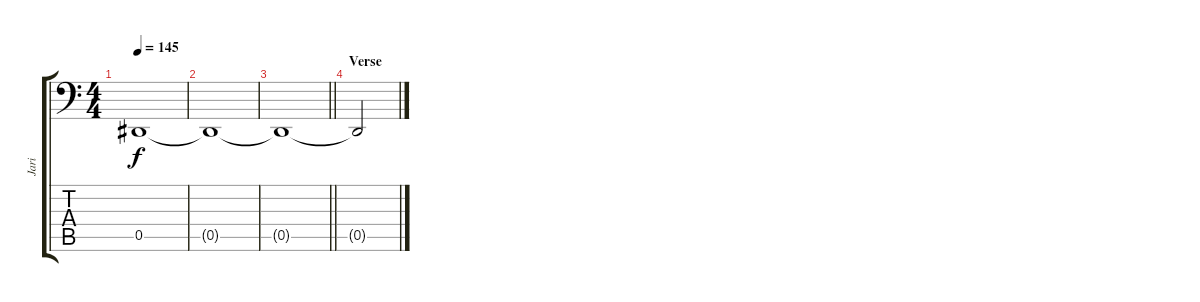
\track ("Jari" "Jari") {instrument electricbassfinger}
\staff {score tabs}
\tuning (B2 Gb2 Db2 Ab1 Eb1 Bb0) {hide}
\ts (4 4)
\tempo 145
\clef f4
\ks c
0.5{t}.1{dy f} |
0.5{t}.1 |
\barLineRight lightlight
0.5{t}.1 |
\section ("" "Verse")
0.5{t}.2
